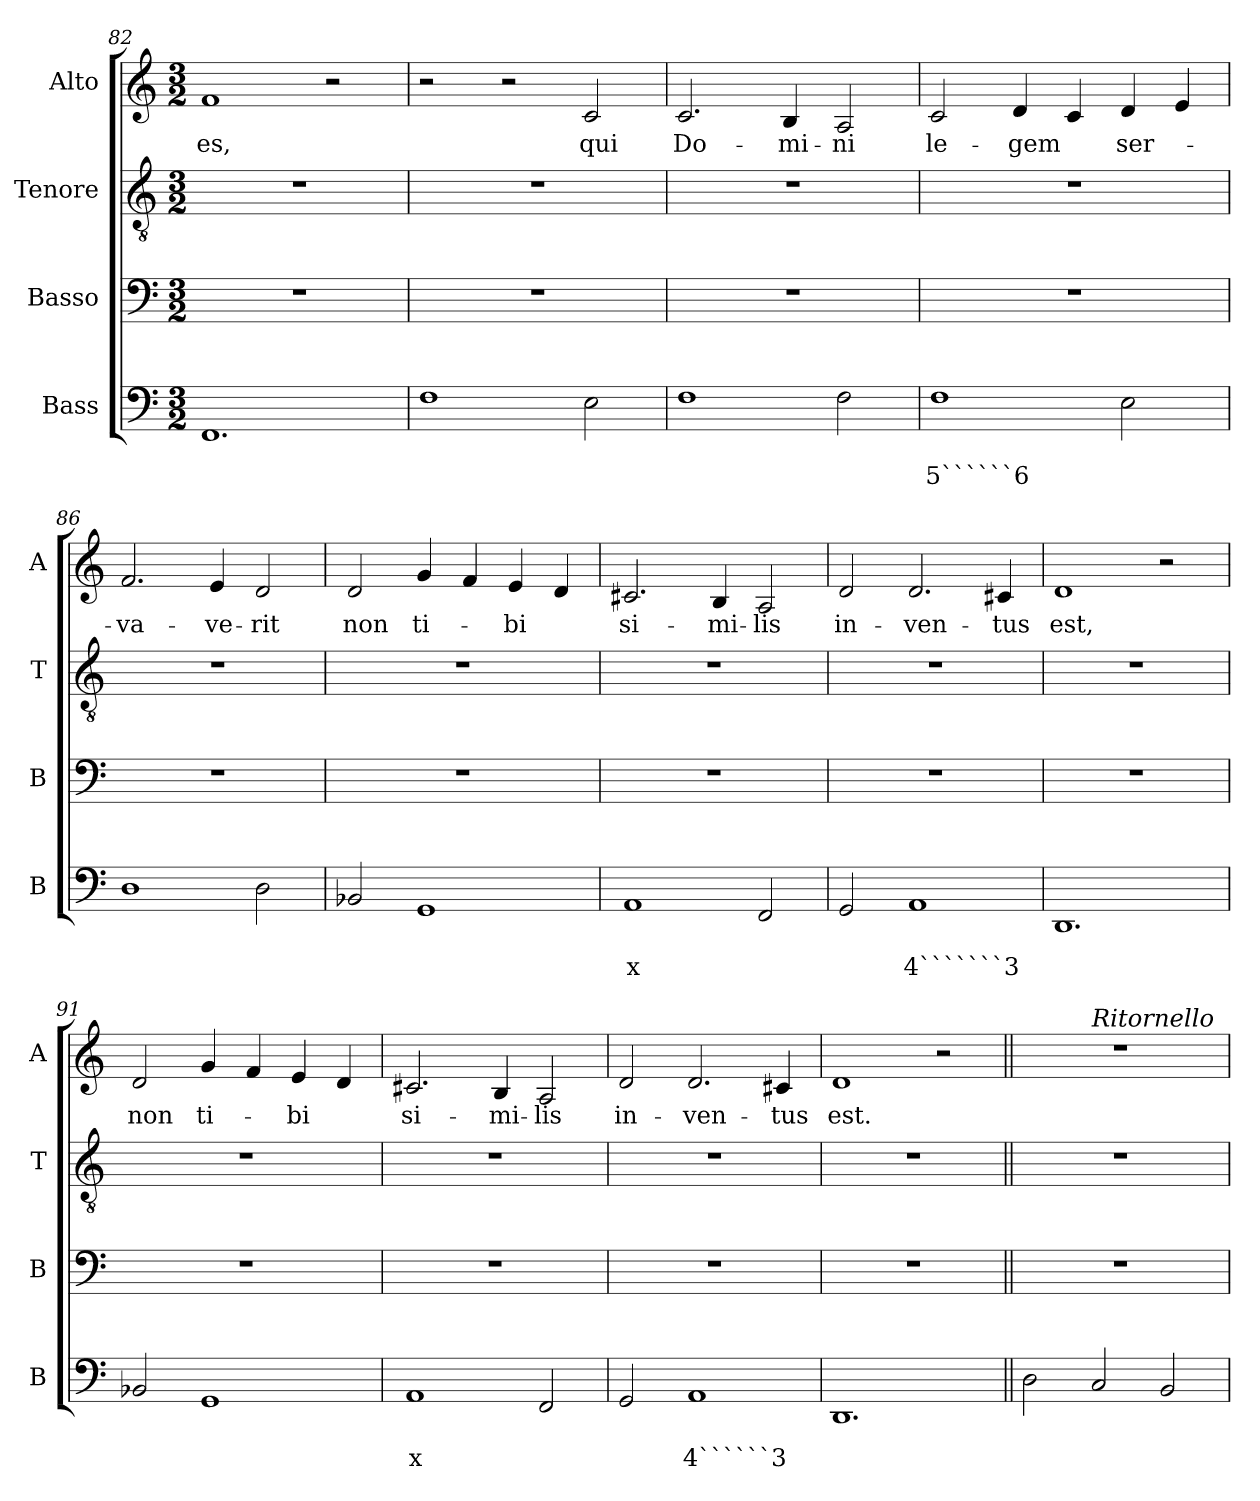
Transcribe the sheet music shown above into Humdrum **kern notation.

**kern	**text	**text	**kern	**kern	**kern	**text
*part4	*part4	*part4	*part3	*part2	*part1	*part1
*staff4	*staff4	*staff4	*staff3	*staff2	*staff1	*staff1
*I"Bass	*	*	*I"Basso	*I"Tenore	*I"Alto	*
*I'B	*	*	*I'B	*I'T	*I'A	*
*clefF4	*	*	*clefF4	*clefGv2	*clefG2	*
*k[]	*	*	*k[]	*k[]	*k[]	*
*C:	*	*	*C:	*C:	*C:	*
*M3/2	*	*	*M3/2	*M3/2	*M3/2	*
=82	=82	=82	=82	=82	=82	=82
!	!	!	!	!	!	!LO:LY:b
1.FF	.	.	1.r	1.r	1f	es,
.	.	.	.	.	2r	.
=83	=83	=83	=83	=83	=83	=83
1F	.	.	1.r	1.r	2r	.
.	.	.	.	.	2r	.
!	!	!	!	!	!	!LO:LY:b
2E\	.	.	.	.	2c/	qui
=84	=84	=84	=84	=84	=84	=84
!	!	!	!	!	!	!LO:LY:b
1F	.	.	1.r	1.r	2.c/	Do-
!	!	!	!	!	!	!LO:LY:b
.	.	.	.	.	4B/	-mi-
!	!	!	!	!	!	!LO:LY:b
2F\	.	.	.	.	2A/	-ni
=85	=85	=85	=85	=85	=85	=85
!	!	!LO:LY:b	!	!	!	!LO:LY:b
1F	.	5``````6	1.r	1.r	2c/	le-
!	!	!	!	!	!	!LO:LY:b
.	.	.	.	.	4d/	-gem
.	.	.	.	.	4c/	.
!	!	!	!	!	!	!LO:LY:b
2E\	.	.	.	.	4d/	ser-
.	.	.	.	.	4e/	.
=86	=86	=86	=86	=86	=86	=86
!	!	!	!	!	!	!LO:LY:b
1D	.	.	1.r	1.r	2.f/	-va-
!	!	!	!	!	!	!LO:LY:b
.	.	.	.	.	4e/	-ve-
!	!	!	!	!	!	!LO:LY:b
2D\	.	.	.	.	2d/	-rit
=87	=87	=87	=87	=87	=87	=87
!	!	!	!	!	!	!LO:LY:b
2BB-X/	.	.	1.r	1.r	2d/	non
!	!	!	!	!	!	!LO:LY:b
1GG	.	.	.	.	4g/	ti-
.	.	.	.	.	4f/	.
!	!	!	!	!	!	!LO:LY:b
.	.	.	.	.	4e/	-bi
.	.	.	.	.	4d/	.
!!LO:PB:g=z
=88	=88	=88	=88	=88	=88	=88
!	!	!LO:LY:b	!	!	!	!LO:LY:b
1AA	.	x	1.r	1.r	2.c#X/	si-
!	!	!	!	!	!	!LO:LY:b
.	.	.	.	.	4B/	-mi-
!	!	!	!	!	!	!LO:LY:b
2FF/	.	.	.	.	2A/	-lis
=89	=89	=89	=89	=89	=89	=89
!	!	!	!	!	!	!LO:LY:b
2GG/	.	.	1.r	1.r	2d/	in-
!	!	!LO:LY:b	!	!	!	!LO:LY:b
1AA	.	4```````3	.	.	2.d/	-ven-
!	!	!	!	!	!	!LO:LY:b
.	.	.	.	.	4c#X/	-tus
=90	=90	=90	=90	=90	=90	=90
!	!	!	!	!	!	!LO:LY:b
1.DD	.	.	1.r	1.r	1d	est,
.	.	.	.	.	2r	.
=91	=91	=91	=91	=91	=91	=91
!	!	!	!	!	!	!LO:LY:b
2BB-X/	.	.	1.r	1.r	2d/	non
!	!	!	!	!	!	!LO:LY:b
1GG	.	.	.	.	4g/	ti-
.	.	.	.	.	4f/	.
!	!	!	!	!	!	!LO:LY:b
.	.	.	.	.	4e/	-bi
.	.	.	.	.	4d/	.
=92	=92	=92	=92	=92	=92	=92
!	!	!LO:LY:b	!	!	!	!LO:LY:b
1AA	.	x	1.r	1.r	2.c#X/	si-
!	!	!	!	!	!	!LO:LY:b
.	.	.	.	.	4B/	-mi-
!	!	!	!	!	!	!LO:LY:b
2FF/	.	.	.	.	2A/	-lis
=93	=93	=93	=93	=93	=93	=93
!	!	!	!	!	!	!LO:LY:b
2GG/	.	.	1.r	1.r	2d/	in-
!	!	!LO:LY:b	!	!	!	!LO:LY:b
1AA	.	4``````3	.	.	2.d/	-ven-
!	!	!	!	!	!	!LO:LY:b
.	.	.	.	.	4c#X/	-tus
=94	=94	=94	=94	=94	=94	=94
!	!	!	!	!	!	!LO:LY:b
1.DD	.	.	1.r	1.r	1d	est.
.	.	.	.	.	2r	.
!!LO:LB:g=z
=95||	=95||	=95||	=95||	=95||	=95||	=95||
*	*	*	*	*	*^	*
2D\	.	.	1.r	1.r	1.r	2ryy	.
!	!	!	!	!	!	!LO:TX:a:i:t=Ritornello	!
2C/	.	.	.	.	.	1ryy	.
2BB/	.	.	.	.	.	.	.
*	*	*	*	*	*v	*v	*
=	=	=	=	=	=	=
*-	*-	*-	*-	*-	*-	*-
